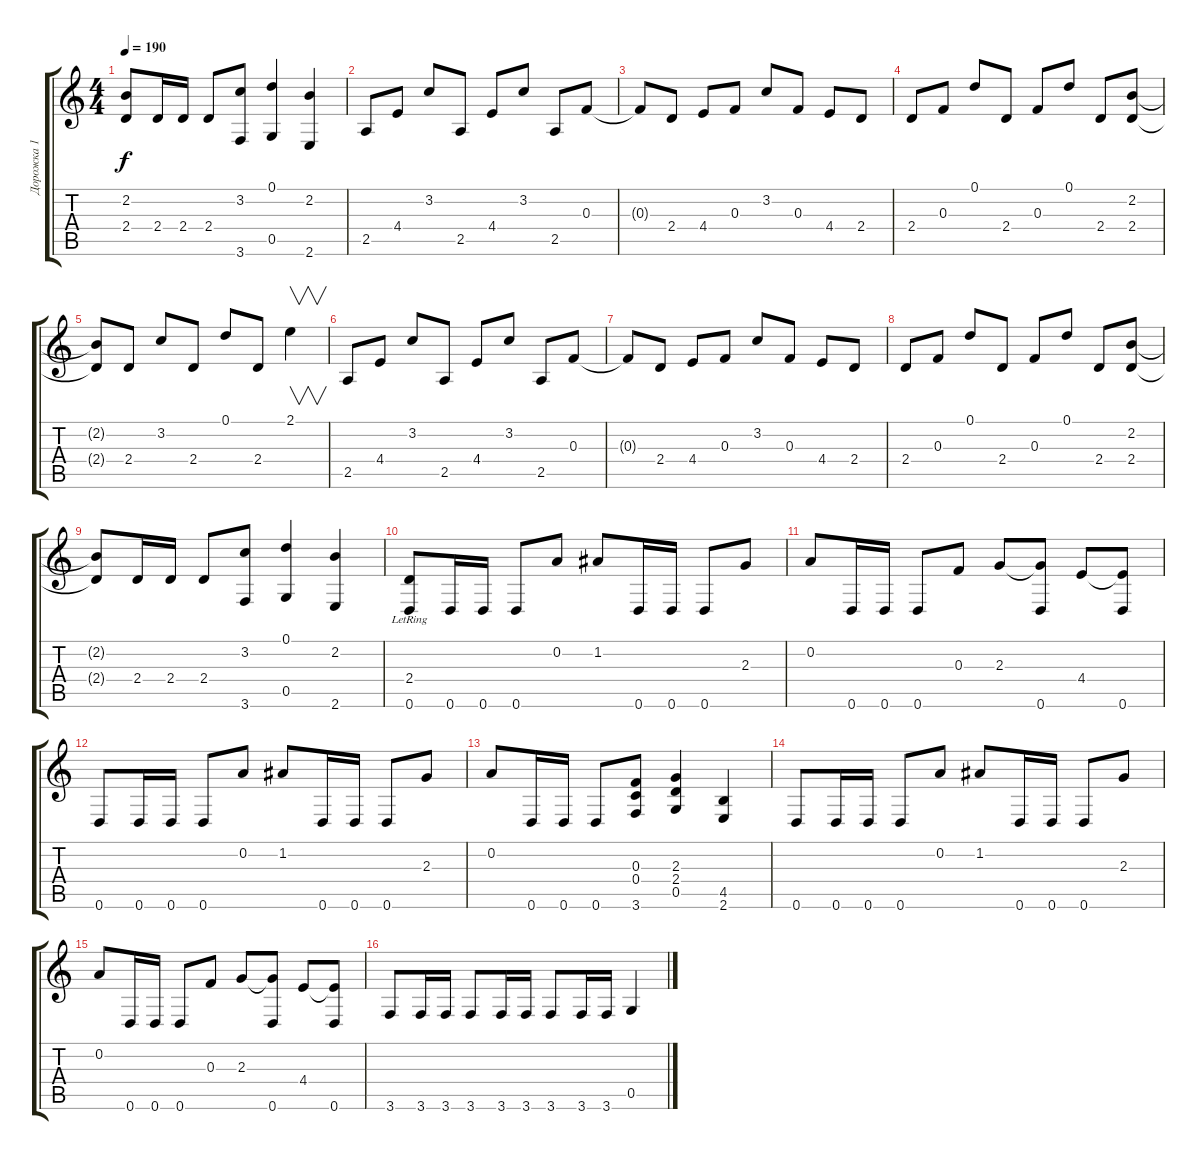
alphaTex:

\track ("Дорожка 1" "Дорожка 1") {instrument distortionguitar}
\staff {score tabs}
\tuning (D4 A3 F3 C3 G2 D2) {hide}
\ts (4 4)
\tempo 190
\clef g2
\ks c
(2.2{t} 2.4{t}).8{dy f} 2.4.16 2.4.16 2.4.8 (3.2 3.6).8 (0.1 0.5).4 (2.2 2.6).4 |
2.5.8 4.4.8 3.2.8 2.5.8 4.4.8 3.2.8 2.5.8 0.3.8 |
0.3{t}.8 2.4.8 4.4.8 0.3.8 3.2.8 0.3.8 4.4.8 2.4.8 |
2.4.8 0.3.8 0.1.8 2.4.8 0.3.8 0.1.8 2.4.8 (2.2 2.4).8 |
(2.2{t} 2.4{t}).8 2.4.8 3.2.8 2.4.8 0.1.8 2.4.8 2.1.4{v} |
2.5.8 4.4.8 3.2.8 2.5.8 4.4.8 3.2.8 2.5.8 0.3.8 |
0.3{t}.8 2.4.8 4.4.8 0.3.8 3.2.8 0.3.8 4.4.8 2.4.8 |
2.4.8 0.3.8 0.1.8 2.4.8 0.3.8 0.1.8 2.4.8 (2.2 2.4).8 |
(2.2{t} 2.4{t}).8 2.4.16 2.4.16 2.4.8 (3.2 3.6).8 (0.1 0.5).4 (2.2 2.6).4 |
(2.4{lr} 0.6).8 0.6.16 0.6.16 0.6.8 0.2.8 1.2.8 0.6.16 0.6.16 0.6.8 2.3.8 |
0.2.8 0.6.16 0.6.16 0.6.8 0.3.8 2.3.8 (2.3{t} 0.6).8 4.4.8 (4.4{t} 0.6).8 |
0.6.8 0.6.16 0.6.16 0.6.8 0.2.8 1.2.8 0.6.16 0.6.16 0.6.8 2.3.8 |
0.2.8 0.6.16 0.6.16 0.6.8 (0.3 0.4 3.6).8 (2.3 2.4 0.5).4 (4.5 2.6).4 |
0.6.8 0.6.16 0.6.16 0.6.8 0.2.8 1.2.8 0.6.16 0.6.16 0.6.8 2.3.8 |
0.2.8 0.6.16 0.6.16 0.6.8 0.3.8 2.3.8 (2.3{t} 0.6).8 4.4.8 (4.4{t} 0.6).8 |
3.6.8 3.6.16 3.6.16 3.6.8 3.6.16 3.6.16 3.6.8 3.6.16 3.6.16 0.5.4
